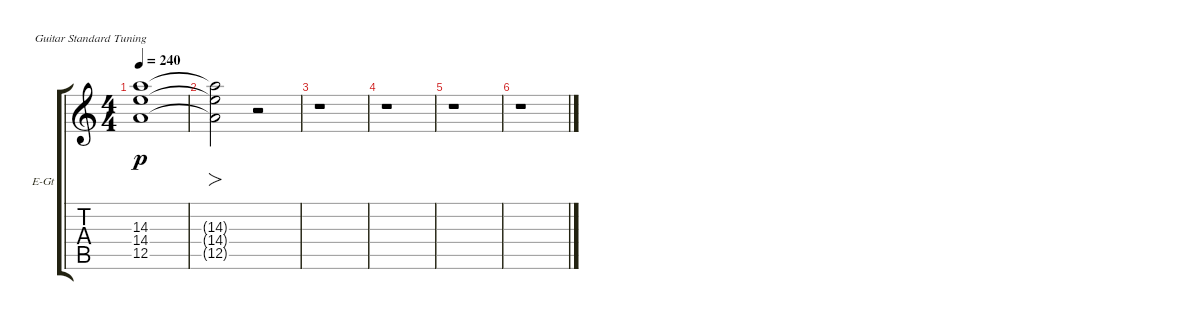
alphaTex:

\defaultSystemsLayout 4
\bracketExtendMode groupsimilarinstruments
\firstSystemTrackNameOrientation horizontal
\otherSystemsTrackNameOrientation horizontal
\track ("Lead" "E-Gt") {instrument distortionguitar}
\staff {score tabs}
\tuning (E4 B3 G3 D3 A2 E2)
\ts (4 4)
\tempo 240
\clef g2
\ks c
(14.3 12.5 14.4).1{dy p} |
(14.3{t} 12.5{t} 14.4{t}).2{fo} r.2 |
r.1 |
r.1 |
r.1 |
r.1
